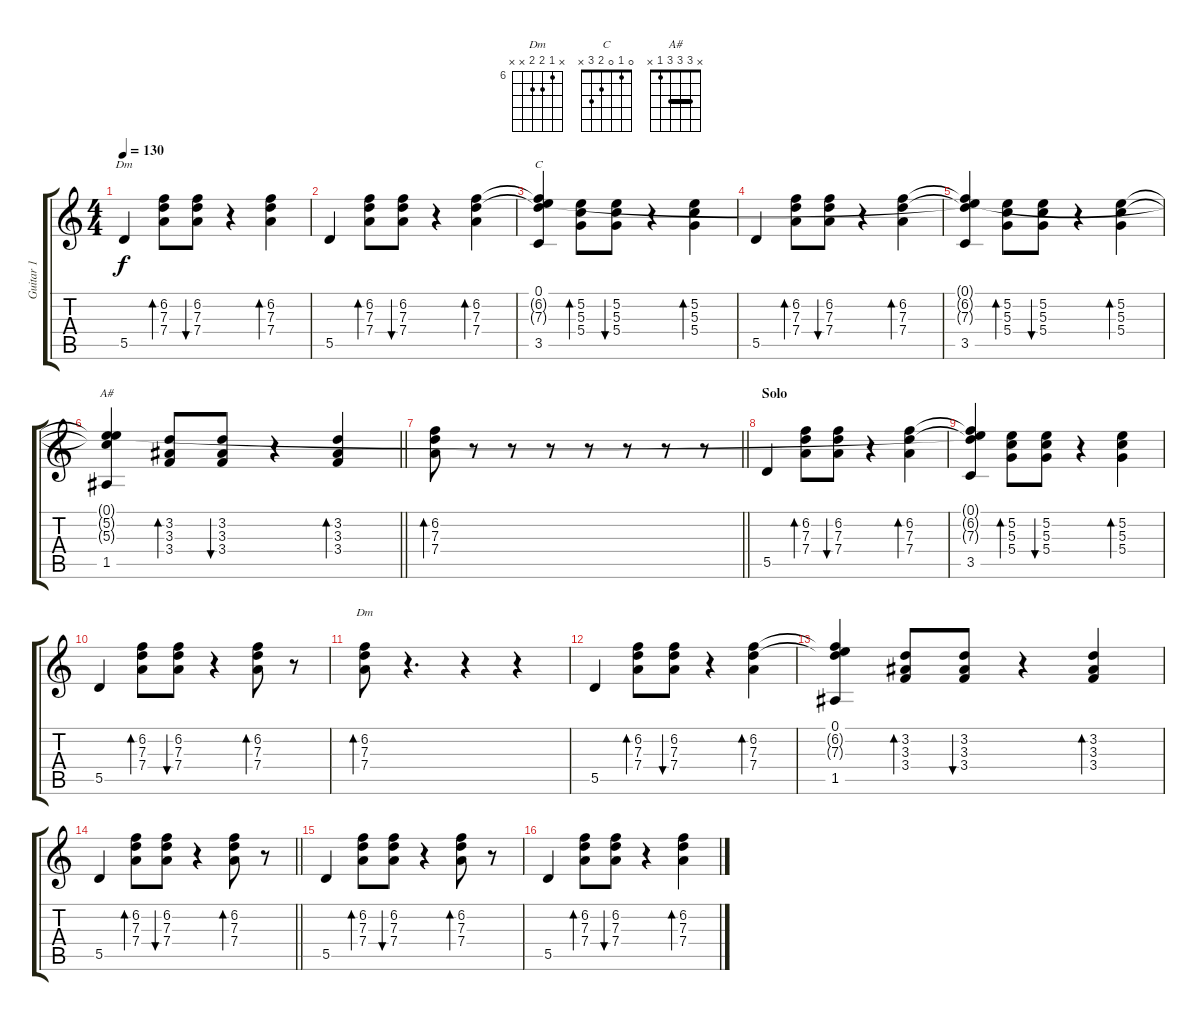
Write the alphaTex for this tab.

\track ("Guitar 1" "Guitar 1") {instrument electricguitarclean}
\staff {score tabs}
\tuning (E4 B3 G3 D3 A2 E2) {hide}
\chord ("Dm" 1 3 2 0 x x)
\chord ("C" 0 1 0 2 3 x)
\chord ("A#" x 3 3 3 1 x) {barre 3}
\chord ("Dm" x 6 7 7 x x) {firstfret 6}
\ts (4 4)
\tempo 130
\clef g2
\ks c
5.5.4{ch "Dm" dy f} (6.2 7.3 7.4).8{bd 240} (6.2 7.3 7.4).8{bu 240} r.4 (6.2 7.3 7.4).4{bd 120} |
5.5.4 (6.2 7.3 7.4).8{bd 240} (6.2 7.3 7.4).8{bu 240} r.4 (6.2 7.3 7.4).4{bd 120} |
(0.1 6.2{t} 7.3{t} 3.5).4{ch "C"} (5.2 5.3 5.4).8{bd 120} (5.2 5.3 5.4).8{bu 120} r.4 (5.2 5.3 5.4).4{bd 120} |
5.5.4 (6.2 7.3 7.4).8{bd 240} (6.2 7.3 7.4).8{bu 240} r.4 (6.2 7.3 7.4).4{bd 120} |
(0.1{t} 6.2{t} 7.3{t} 3.5).4 (5.2 5.3 5.4).8{bd 120} (5.2 5.3 5.4).8{bu 120} r.4 (5.2 5.3 5.4).4{bd 120} |
\barLineRight lightlight
(0.1{t} 5.2{t} 5.3{t} 1.5).4{ch "A#"} (3.2 3.3 3.4).8{bd 120} (3.2 3.3 3.4).8{bu 120} r.4 (3.2 3.3 3.4).4{bd 120} |
\barLineRight lightlight
(6.2 7.3 7.4).8{bd 60} r.8 r.8 r.8 r.8 r.8 r.8 r.8 |
\section ("" "Solo")
5.5.4 (6.2 7.3 7.4).8{bd 240} (6.2 7.3 7.4).8{bu 240} r.4 (6.2 7.3 7.4).4{bd 120} |
(0.1{t} 6.2{t} 7.3{t} 3.5).4 (5.2 5.3 5.4).8{bd 120} (5.2 5.3 5.4).8{bu 120} r.4 (5.2 5.3 5.4).4{bd 120} |
5.5.4 (6.2 7.3 7.4).8{bd 120} (6.2 7.3 7.4).8{bu 120} r.4 (6.2 7.3 7.4).8{bd 120} r.8 |
(6.2 7.3 7.4).8{bd 240 ch "Dm"} r.4{d} r.4 r.4 |
5.5.4 (6.2 7.3 7.4).8{bd 240} (6.2 7.3 7.4).8{bu 240} r.4 (6.2 7.3 7.4).4{bd 120} |
(0.1 6.2{t} 7.3{t} 1.5).4 (3.2 3.3 3.4).8{bd 120} (3.2 3.3 3.4).8{bu 120} r.4 (3.2 3.3 3.4).4{bd 120} |
\barLineRight lightlight
5.5.4 (6.2 7.3 7.4).8{bd 120} (6.2 7.3 7.4).8{bu 120} r.4 (6.2 7.3 7.4).8{bd 120} r.8 |
5.5.4 (6.2 7.3 7.4).8{bd 120} (6.2 7.3 7.4).8{bu 120} r.4 (6.2 7.3 7.4).8{bd 120} r.8 |
5.5.4 (6.2 7.3 7.4).8{bd 240} (6.2 7.3 7.4).8{bu 240} r.4 (6.2 7.3 7.4).4{bd 120}
